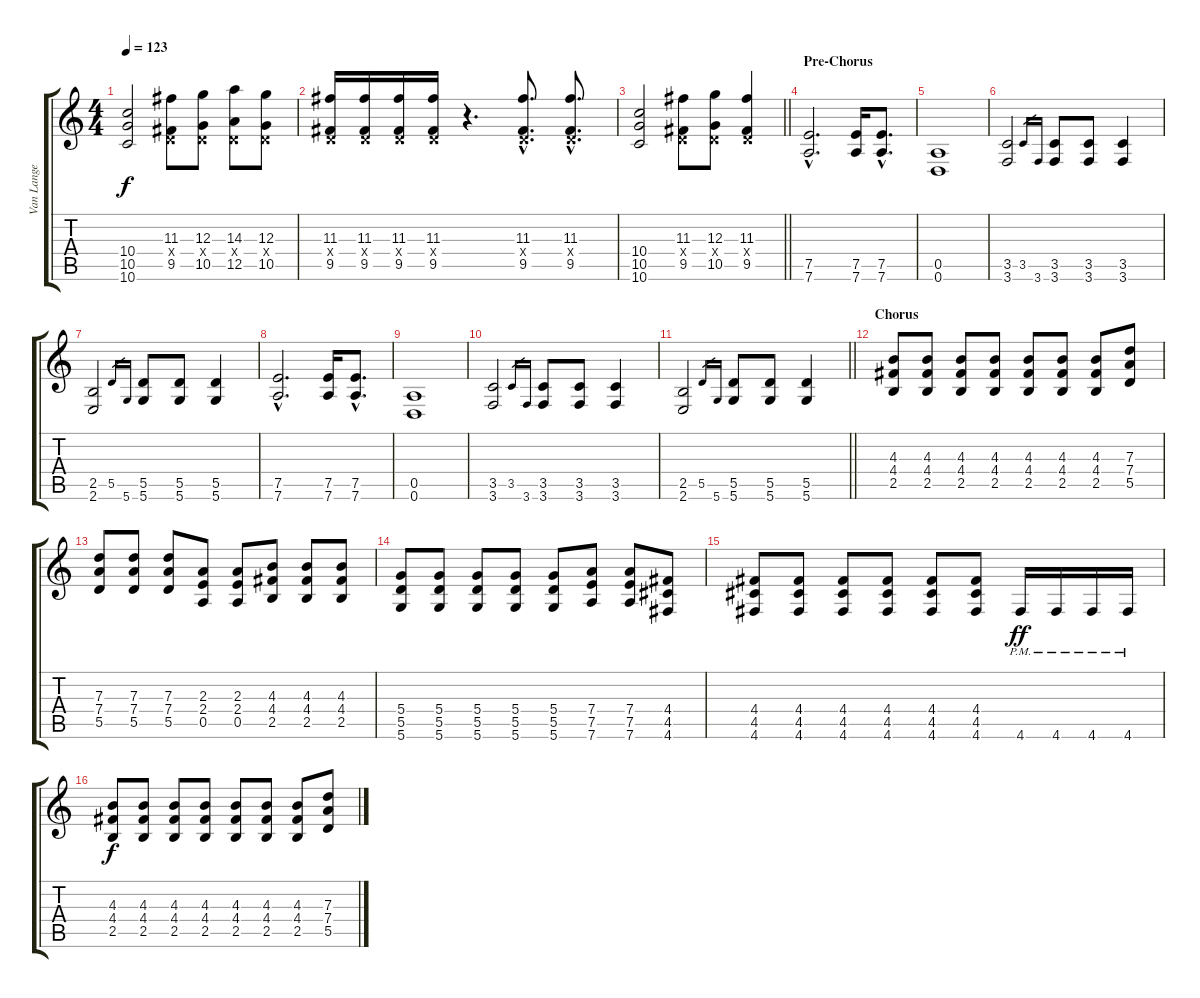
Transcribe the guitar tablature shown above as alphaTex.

\track ("Van Lange" "Van Lange") {instrument distortionguitar}
\staff {score tabs}
\tuning (E4 B3 G3 D3 A2 D2) {hide}
\ts (4 4)
\tempo 123
\clef g2
\ks c
(10.4 10.5 10.6).2{dy f} (11.3 0.4{x} 9.5).8 (12.3 0.4{x} 10.5).8 (14.3 0.4{x} 12.5).8 (12.3 0.4{x} 10.5).8 |
(11.3 0.4{x} 9.5).16 (11.3 0.4{x} 9.5).16 (11.3 0.4{x} 9.5).16 (11.3 0.4{x} 9.5).16 r.4{d} (11.3{hac} 0.4{hac x} 9.5{hac}).8{d} (11.3{hac} 0.4{hac x} 9.5{hac}).8{d} |
\barLineRight lightlight
(10.4 10.5 10.6).2 (11.3 0.4{x} 9.5).8 (12.3 0.4{x} 10.5).8 (11.3 0.4{x} 9.5).4 |
\section ("" "Pre-Chorus")
(7.5{hac} 7.6{hac}).2{d} (7.5 7.6).16 (7.5{hac} 7.6{hac}).8{d} |
(0.5 0.6).1 |
(3.5 3.6).2 3.5.16{gr} 3.6.16{gr} (3.5 3.6).8 (3.5 3.6).8 (3.5 3.6).4 |
(2.5 2.6).2 5.5.16{gr} 5.6.16{gr} (5.5 5.6).8 (5.5 5.6).8 (5.5 5.6).4 |
(7.5{hac} 7.6{hac}).2{d} (7.5 7.6).16 (7.5{hac} 7.6{hac}).8{d} |
(0.5 0.6).1 |
(3.5 3.6).2 3.5.16{gr} 3.6.16{gr} (3.5 3.6).8 (3.5 3.6).8 (3.5 3.6).4 |
\barLineRight lightlight
(2.5 2.6).2 5.5.16{gr} 5.6.16{gr} (5.5 5.6).8 (5.5 5.6).8 (5.5 5.6).4 |
\section ("" "Chorus")
(4.3 4.4 2.5).8 (4.3 4.4 2.5).8 (4.3 4.4 2.5).8 (4.3 4.4 2.5).8 (4.3 4.4 2.5).8 (4.3 4.4 2.5).8 (4.3 4.4 2.5).8 (7.3 7.4 5.5).8 |
(7.3 7.4 5.5).8 (7.3 7.4 5.5).8 (7.3 7.4 5.5).8 (2.3 2.4 0.5).8 (2.3 2.4 0.5).8 (4.3 4.4 2.5).8 (4.3 4.4 2.5).8 (4.3 4.4 2.5).8 |
(5.4 5.5 5.6).8 (5.4 5.5 5.6).8 (5.4 5.5 5.6).8 (5.4 5.5 5.6).8 (5.4 5.5 5.6).8 (7.4 7.5 7.6).8 (7.4 7.5 7.6).8 (4.4 4.5 4.6).8 |
(4.4 4.5 4.6).8 (4.4 4.5 4.6).8 (4.4 4.5 4.6).8 (4.4 4.5 4.6).8 (4.4 4.5 4.6).8 (4.4 4.5 4.6).8 4.6{pm}.16{dy ff} 4.6{pm}.16 4.6{pm}.16 4.6{pm}.16 |
(4.3 4.4 2.5).8{dy f} (4.3 4.4 2.5).8 (4.3 4.4 2.5).8 (4.3 4.4 2.5).8 (4.3 4.4 2.5).8 (4.3 4.4 2.5).8 (4.3 4.4 2.5).8 (7.3 7.4 5.5).8
